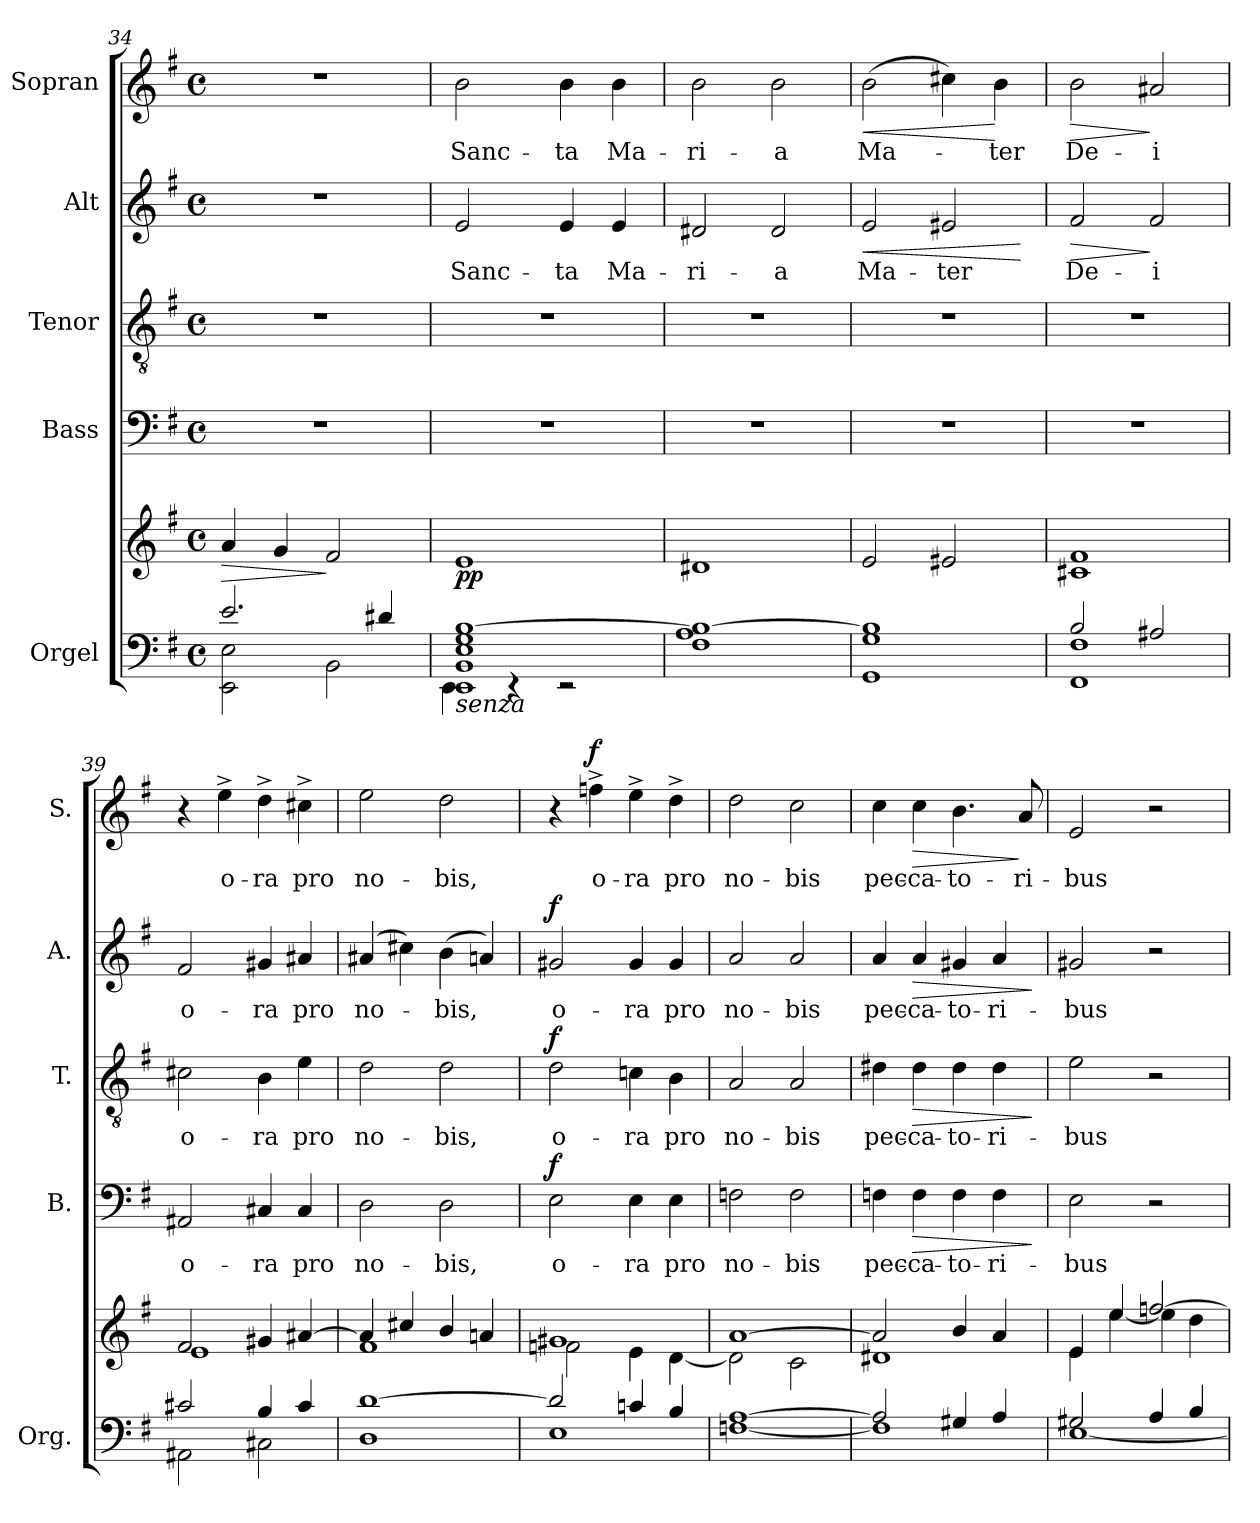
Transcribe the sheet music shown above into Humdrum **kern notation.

**kern	**kern	**dynam	**kern	**text	**dynam	**kern	**text	**dynam	**kern	**text	**dynam	**kern	**text	**dynam
*part5	*part5	*part5	*part4	*part4	*part4	*part3	*part3	*part3	*part2	*part2	*part2	*part1	*part1	*part1
*staff6	*staff5	*staff5/6	*staff4	*staff4	*staff4	*staff3	*staff3	*staff3	*staff2	*staff2	*staff2	*staff1	*staff1	*staff1
*I"Orgel	*	*	*I"Bass	*	*	*I"Tenor	*	*	*I"Alt	*	*	*I"Sopran	*	*
*I'Org.	*	*	*I'B.	*	*	*I'T.	*	*	*I'A.	*	*	*I'S.	*	*
*clefF4	*clefG2	*	*clefF4	*	*	*clefGv2	*	*	*clefG2	*	*	*clefG2	*	*
*k[f#]	*k[f#]	*	*k[f#]	*	*	*k[f#]	*	*	*k[f#]	*	*	*k[f#]	*	*
*G:	*G:	*	*G:	*	*	*G:	*	*	*G:	*	*	*G:	*	*
*M4/4	*M4/4	*	*M4/4	*	*	*M4/4	*	*	*M4/4	*	*	*M4/4	*	*
*met(c)	*met(c)	*	*met(c)	*	*	*met(c)	*	*	*met(c)	*	*	*met(c)	*	*
=34	=34	=34	=34	=34	=34	=34	=34	=34	=34	=34	=34	=34	=34	=34
*^	*	*	*	*	*	*	*	*	*	*	*	*	*	*
!	!	!	!LO:HP:b	!	!	!	!	!	!	!	!	!	!	!	!
2.e/	2EE\ 2E\	4a/	>	1r	.	.	1r	.	.	1r	.	.	1r	.	.
.	.	4g/	.	.	.	.	.	.	.	.	.	.	.	.	.
.	2BB\	2f#/	]	.	.	.	.	.	.	.	.	.	.	.	.
4d#X/	.	.	.	.	.	.	.	.	.	.	.	.	.	.	.
!!LO:PB:g=z
=35	=35	=35	=35	=35	=35	=35	=35	=35	=35	=35	=35	=35	=35	=35	=35
!LO:TX:b:i:t=senza	!	!	!	!	!	!	!	!	!	!	!	!	!	!	!
!	!	!	!LO:DY:b	!	!	!	!	!	!	!	!LO:LY:b	!	!	!LO:LY:b	!
1EE 1BB 1E 1G [>1B	4EE\	1e	pp	1r	.	.	1r	.	.	2e/	Sanc-	.	2b\	Sanc-	.
.	4rEE	.	.	.	.	.	.	.	.	.	.	.	.	.	.
!	!	!	!	!	!	!	!	!	!	!	!LO:LY:b	!	!	!LO:LY:b	!
.	2rEE	.	.	.	.	.	.	.	.	4e/	-ta	.	4b\	-ta	.
!	!	!	!	!	!	!	!	!	!	!	!LO:LY:b	!	!	!LO:LY:b	!
.	.	.	.	.	.	.	.	.	.	4e/	Ma-	.	4b\	Ma-	.
*v	*v	*	*	*	*	*	*	*	*	*	*	*	*	*	*
=36	=36	=36	=36	=36	=36	=36	=36	=36	=36	=36	=36	=36	=36	=36
!	!	!	!	!	!	!	!	!	!	!LO:LY:b	!	!	!LO:LY:b	!
1F# 1A 1B_	1d#X	.	1r	.	.	1r	.	.	2d#X/	-ri-	.	2b\	-ri-	.
!	!	!	!	!	!	!	!	!	!	!LO:LY:b	!	!	!LO:LY:b	!
.	.	.	.	.	.	.	.	.	2d#/	-a	.	2b\	-a	.
=37	=37	=37	=37	=37	=37	=37	=37	=37	=37	=37	=37	=37	=37	=37
!	!	!	!	!	!	!	!	!	!	!LO:LY:b	!LO:HP:b	!	!LO:LY:b	!LO:HP:b
1GG 1G 1B]	2e/	.	1r	.	.	1r	.	.	2e/	Ma-	<	(>2b\	Ma-	<
!	!	!	!	!	!	!	!	!	!	!LO:LY:b	!	!	!	!
.	2e#X/	.	.	.	.	.	.	.	2e#X/	-ter	.	4cc#X\)	.	.
!	!	!	!	!	!	!	!	!	!	!	!	!	!LO:LY:b	!
.	.	.	.	.	.	.	.	.	.	.	.	4b\	-ter	[
.	.	.	.	.	.	.	.	.	.	.	[	.	.	.
=38	=38	=38	=38	=38	=38	=38	=38	=38	=38	=38	=38	=38	=38	=38
*^	*	*	*	*	*	*	*	*	*	*	*	*	*	*
!	!	!	!	!	!	!	!	!	!	!	!LO:LY:b	!LO:HP:b	!	!LO:LY:b	!LO:HP:b
2B/	1FF# 1F#	1c#X 1f#	.	1r	.	.	1r	.	.	2f#/	De-	>	2b\	De-	>
!	!	!	!	!	!	!	!	!	!	!	!LO:LY:b	!	!	!LO:LY:b	!
2A#X/	.	.	.	.	.	.	.	.	.	2f#/	-i	]	2a#X/	-i	]
=39	=39	=39	=39	=39	=39	=39	=39	=39	=39	=39	=39	=39	=39	=39	=39
*	*	*^	*	*	*	*	*	*	*	*	*	*	*	*	*
!	!	!	!	!	!	!LO:LY:b	!	!	!LO:LY:b	!	!	!LO:LY:b	!	!	!	!
2c#X/	2AA#X\	2f#/	1e	.	2AA#X/	o-	.	2c#X\	o-	.	2f#/	o-	.	4r	.	.
!	!	!	!	!	!	!	!	!	!	!	!	!	!	!	!LO:LY:b	!
.	.	.	.	.	.	.	.	.	.	.	.	.	.	4ee^>\	o-	.
!	!	!	!	!	!	!LO:LY:b	!	!	!LO:LY:b	!	!	!LO:LY:b	!	!	!LO:LY:b	!
4B/	2C#X\	4g#X/	.	.	4C#X/	-ra	.	4B\	-ra	.	4g#X/	-ra	.	4dd^>\	-ra	.
!	!	!	!	!	!	!LO:LY:b	!	!	!LO:LY:b	!	!	!LO:LY:b	!	!	!LO:LY:b	!
4c#/	.	[>4a#X/	.	.	4C#/	pro	.	4e\	pro	.	4a#X/	pro	.	4cc#X^>\	pro	.
=40	=40	=40	=40	=40	=40	=40	=40	=40	=40	=40	=40	=40	=40	=40	=40	=40
!	!	!	!	!	!	!LO:LY:b	!	!	!LO:LY:b	!	!	!LO:LY:b	!	!	!LO:LY:b	!
[>1d	1D	4a#/]	1f#	.	2D\	no-	.	2d\	no-	.	(4a#X/	no-	.	2ee\	no-	.
.	.	4cc#X/	.	.	.	.	.	.	.	.	4cc#X\)	.	.	.	.	.
!	!	!	!	!	!	!LO:LY:b	!	!	!LO:LY:b	!	!	!LO:LY:b	!	!	!LO:LY:b	!
.	.	4b/	.	.	2D\	-bis,	.	2d\	-bis,	.	(>4b\	-bis,	.	2dd\	-bis,	.
.	.	4an/	.	.	.	.	.	.	.	.	4an/)	.	.	.	.	.
!!LO:LB:g=z
=41	=41	=41	=41	=41	=41	=41	=41	=41	=41	=41	=41	=41	=41	=41	=41	=41
!	!	!	!	!	!	!LO:LY:b	!LO:DY:a	!	!LO:LY:b	!LO:DY:a	!	!LO:LY:b	!LO:DY:a	!	!	!
2d/]	1E	1g#X	2fn\	.	2E\	o-	f	2d\	o-	f	2g#X/	o-	f	4r	.	.
!	!	!	!	!	!	!	!	!	!	!	!	!	!	!	!LO:LY:b	!LO:DY:a
.	.	.	.	.	.	.	.	.	.	.	.	.	.	4ffn^>\	o-	f
!	!	!	!	!	!	!LO:LY:b	!	!	!LO:LY:b	!	!	!LO:LY:b	!	!	!LO:LY:b	!
4cn/	.	.	4e\	.	4E\	-ra	.	4cn\	-ra	.	4g#/	-ra	.	4ee^>\	-ra	.
!	!	!	!	!	!	!LO:LY:b	!	!	!LO:LY:b	!	!	!LO:LY:b	!	!	!LO:LY:b	!
4B/	.	.	[<4d\	.	4E\	pro	.	4B\	pro	.	4g#/	pro	.	4dd^>\	pro	.
=42	=42	=42	=42	=42	=42	=42	=42	=42	=42	=42	=42	=42	=42	=42	=42	=42
!	!	!	!	!	!	!LO:LY:b	!	!	!LO:LY:b	!	!	!LO:LY:b	!	!	!LO:LY:b	!
[>1A	[<1Fn	[>1a	2d\]	.	2Fn\	no-	.	2A/	no-	.	2a/	no-	.	2dd\	no-	.
!	!	!	!	!	!	!LO:LY:b	!	!	!LO:LY:b	!	!	!LO:LY:b	!	!	!LO:LY:b	!
.	.	.	2c\	.	2F\	-bis	.	2A/	-bis	.	2a/	-bis	.	2cc\	-bis	.
=43	=43	=43	=43	=43	=43	=43	=43	=43	=43	=43	=43	=43	=43	=43	=43	=43
!	!	!	!	!	!	!LO:LY:b	!	!	!LO:LY:b	!	!	!LO:LY:b	!	!	!LO:LY:b	!
2A/]	1F]	2a/]	1d#X	.	4Fn\	pec-	.	4d#X\	pec-	.	4a/	pec-	.	4cc\	pec-	.
!	!	!	!	!	!	!LO:LY:b	!LO:HP:b	!	!LO:LY:b	!LO:HP:b	!	!LO:LY:b	!LO:HP:b	!	!LO:LY:b	!LO:HP:b
.	.	.	.	.	4F\	-ca-	>	4d#\	-ca-	>	4a/	-ca-	>	4cc\	-ca-	>
!	!	!	!	!	!	!LO:LY:b	!	!	!LO:LY:b	!	!	!LO:LY:b	!	!	!LO:LY:b	!
4G#X/	.	4b/	.	.	4F\	-to-	.	4d#\	-to-	.	4g#X/	-to-	.	4.b\	-to-	.
!	!	!	!	!	!	!LO:LY:b	!	!	!LO:LY:b	!	!	!LO:LY:b	!	!	!	!
4A/	.	4a/	.	.	4F\	-ri-	.	4d#\	-ri-	.	4a/	-ri-	.	.	.	.
!	!	!	!	!	!	!	!	!	!	!	!	!	!	!	!LO:LY:b	!
.	.	.	.	.	.	.	.	.	.	.	.	.	.	8a/	-ri-	]
*v	*v	*	*	*	*	*	*	*	*	*	*	*	*	*	*	*
*	*v	*v	*	*	*	*	*	*	*	*	*	*	*	*	*
.	.	.	.	.	]	.	.	]	.	.	]	.	.	.
=44	=44	=44	=44	=44	=44	=44	=44	=44	=44	=44	=44	=44	=44	=44
*^	*^	*	*	*	*	*	*	*	*	*	*	*	*	*
!	!	!	!	!	!	!LO:LY:b	!	!	!LO:LY:b	!	!	!LO:LY:b	!	!	!LO:LY:b	!
2G#X/	[<1E	4e/	4e\	.	2E\	-bus	.	2e\	-bus	.	2g#X/	-bus	.	2e/	-bus	.
.	.	4ee/	[<4ee\	.	.	.	.	.	.	.	.	.	.	.	.	.
4A/	.	[>2ffn/	4ee\]	.	2r	.	.	2r	.	.	2r	.	.	2r	.	.
4B/	.	.	4dd\	.	.	.	.	.	.	.	.	.	.	.	.	.
*v	*v	*	*	*	*	*	*	*	*	*	*	*	*	*	*	*
*	*v	*v	*	*	*	*	*	*	*	*	*	*	*	*	*
=	=	=	=	=	=	=	=	=	=	=	=	=	=	=
*-	*-	*-	*-	*-	*-	*-	*-	*-	*-	*-	*-	*-	*-	*-
